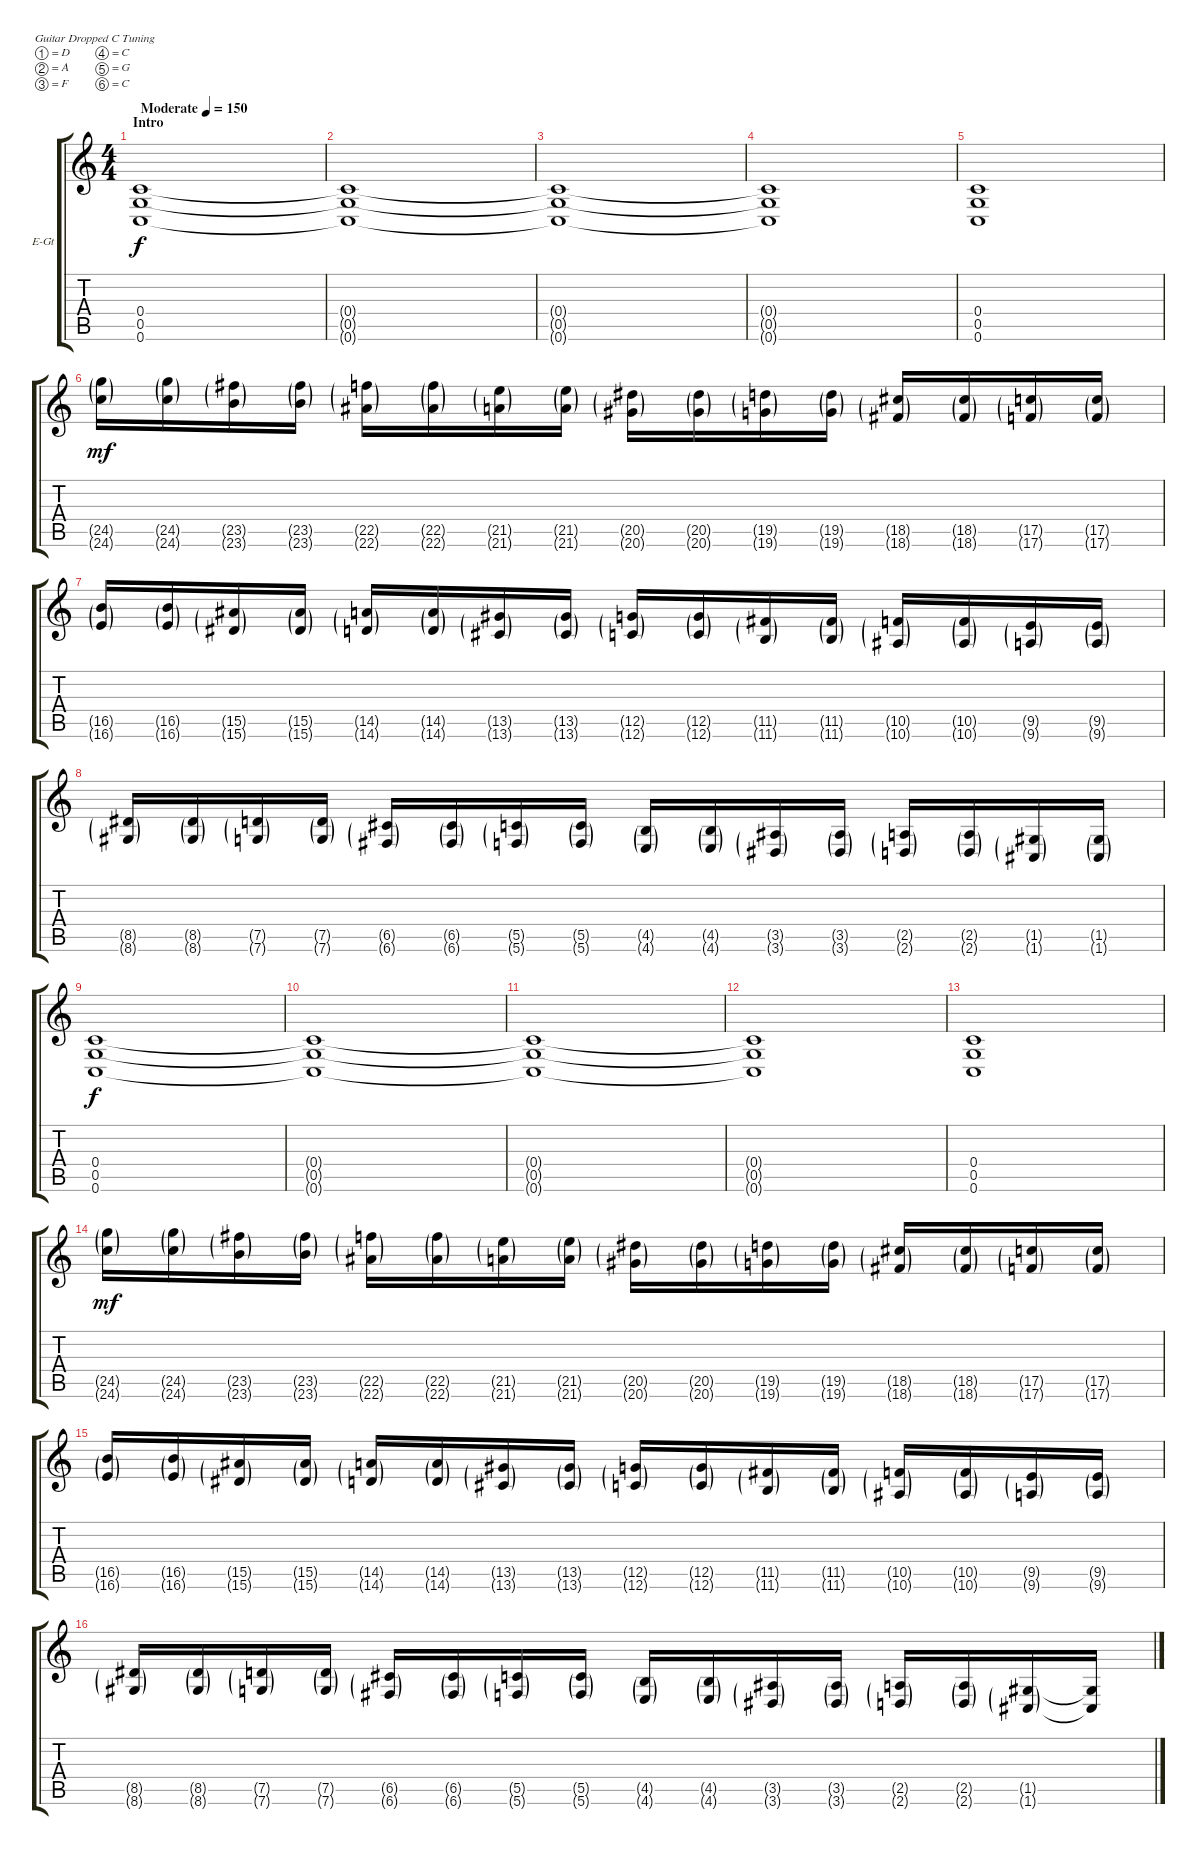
\bracketExtendMode groupsimilarinstruments
\firstSystemTrackNameOrientation horizontal
\otherSystemsTrackNameOrientation horizontal
\track ("Matthew Tuck" "E-Gt") {instrument overdrivenguitar}
\staff {score tabs}
\tuning (D4 A3 F3 C3 G2 C2)
\ts (4 4)
\beaming (8 2 2 2 2)
\section ("" "Intro")
\tempo (150 "Moderate")
\clef g2
\ks c
(0.4 0.5 0.6).1{dy f instrument overdrivenguitar} |
(0.4{t} 0.5{t} 0.6{t}).1 |
(0.4{t} 0.5{t} 0.6{t}).1 |
(0.4{t} 0.5{t} 0.6{t}).1 |
(0.4 0.5 0.6).1 |
(24.5{g} 24.6{g}).16{dy mf} (24.5{g} 24.6{g}).16 (23.5{g} 23.6{g}).16 (23.5{g} 23.6{g}).16 (22.5{g} 22.6{g}).16 (22.5{g} 22.6{g}).16 (21.5{g} 21.6{g}).16 (21.5{g} 21.6{g}).16 (20.5{g} 20.6{g}).16 (20.5{g} 20.6{g}).16 (19.5{g} 19.6{g}).16 (19.5{g} 19.6{g}).16 (18.5{g} 18.6{g}).16 (18.5{g} 18.6{g}).16 (17.5{g} 17.6{g}).16 (17.5{g} 17.6{g}).16 |
(16.5{g} 16.6{g}).16 (16.5{g} 16.6{g}).16 (15.5{g} 15.6{g}).16 (15.5{g} 15.6{g}).16 (14.5{g} 14.6{g}).16 (14.5{g} 14.6{g}).16 (13.5{g} 13.6{g}).16 (13.5{g} 13.6{g}).16 (12.5{g} 12.6{g}).16 (12.5{g} 12.6{g}).16 (11.5{g} 11.6{g}).16 (11.5{g} 11.6{g}).16 (10.5{g} 10.6{g}).16 (10.5{g} 10.6{g}).16 (9.5{g} 9.6{g}).16 (9.5{g} 9.6{g}).16 |
(8.5{g} 8.6{g}).16 (8.5{g} 8.6{g}).16 (7.5{g} 7.6{g}).16 (7.5{g} 7.6{g}).16 (6.5{g} 6.6{g}).16 (6.5{g} 6.6{g}).16 (5.5{g} 5.6{g}).16 (5.5{g} 5.6{g}).16 (4.5{g} 4.6{g}).16 (4.5{g} 4.6{g}).16 (3.5{g} 3.6{g}).16 (3.5{g} 3.6{g}).16 (2.5{g} 2.6{g}).16 (2.5{g} 2.6{g}).16 (1.5{g} 1.6{g}).16 (1.5{g} 1.6{g}).16 |
(0.4 0.5 0.6).1{dy f} |
(0.4{t} 0.5{t} 0.6{t}).1 |
(0.4{t} 0.5{t} 0.6{t}).1 |
(0.4{t} 0.5{t} 0.6{t}).1 |
(0.4 0.5 0.6).1 |
(24.5{g} 24.6{g}).16{dy mf} (24.5{g} 24.6{g}).16 (23.5{g} 23.6{g}).16 (23.5{g} 23.6{g}).16 (22.5{g} 22.6{g}).16 (22.5{g} 22.6{g}).16 (21.5{g} 21.6{g}).16 (21.5{g} 21.6{g}).16 (20.5{g} 20.6{g}).16 (20.5{g} 20.6{g}).16 (19.5{g} 19.6{g}).16 (19.5{g} 19.6{g}).16 (18.5{g} 18.6{g}).16 (18.5{g} 18.6{g}).16 (17.5{g} 17.6{g}).16 (17.5{g} 17.6{g}).16 |
(16.5{g} 16.6{g}).16 (16.5{g} 16.6{g}).16 (15.5{g} 15.6{g}).16 (15.5{g} 15.6{g}).16 (14.5{g} 14.6{g}).16 (14.5{g} 14.6{g}).16 (13.5{g} 13.6{g}).16 (13.5{g} 13.6{g}).16 (12.5{g} 12.6{g}).16 (12.5{g} 12.6{g}).16 (11.5{g} 11.6{g}).16 (11.5{g} 11.6{g}).16 (10.5{g} 10.6{g}).16 (10.5{g} 10.6{g}).16 (9.5{g} 9.6{g}).16 (9.5{g} 9.6{g}).16 |
(8.5{g} 8.6{g}).16 (8.5{g} 8.6{g}).16 (7.5{g} 7.6{g}).16 (7.5{g} 7.6{g}).16 (6.5{g} 6.6{g}).16 (6.5{g} 6.6{g}).16 (5.5{g} 5.6{g}).16 (5.5{g} 5.6{g}).16 (4.5{g} 4.6{g}).16 (4.5{g} 4.6{g}).16 (3.5{g} 3.6{g}).16 (3.5{g} 3.6{g}).16 (2.5{g} 2.6{g}).16 (2.5{g} 2.6{g}).16 (1.6{g} 1.5{g}).16 (1.6{t} 1.5{t}).16
